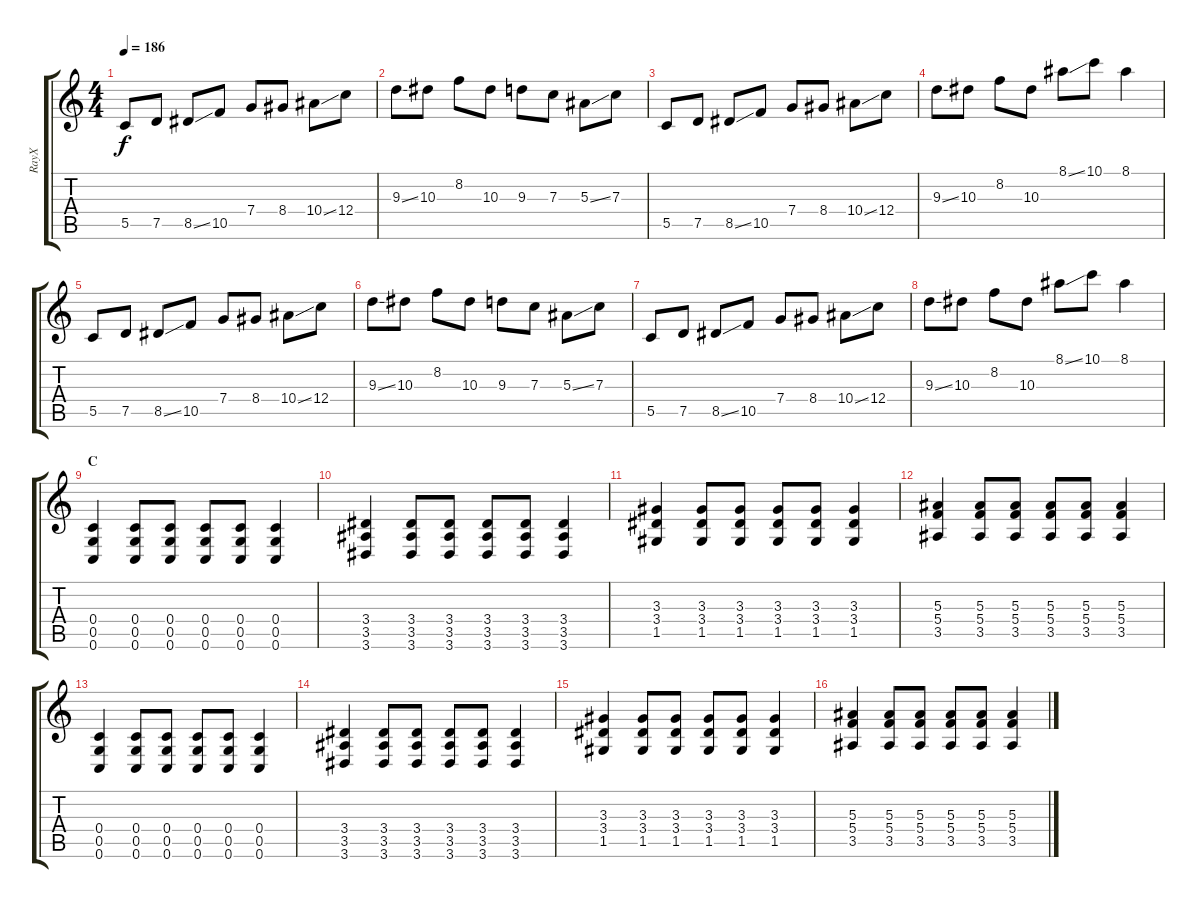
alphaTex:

\track ("RayX" "RayX") {instrument distortionguitar}
\staff {score tabs}
\tuning (D4 A3 F3 C3 G2 C2) {hide}
\ts (4 4)
\tempo 186
\clef g2
\ks c
5.5.8{dy f} 7.5.8 8.5{ss}.8 10.5.8 7.4.8 8.4.8 10.4{ss}.8 12.4.8 |
9.3{ss}.8 10.3.8 8.2.8 10.3.8 9.3.8 7.3.8 5.3{ss}.8 7.3.8 |
5.5.8 7.5.8 8.5{ss}.8 10.5.8 7.4.8 8.4.8 10.4{ss}.8 12.4.8 |
9.3{ss}.8 10.3.8 8.2.8 10.3.8 8.1{ss}.8 10.1.8 8.1.4 |
5.5.8 7.5.8 8.5{ss}.8 10.5.8 7.4.8 8.4.8 10.4{ss}.8 12.4.8 |
9.3{ss}.8 10.3.8 8.2.8 10.3.8 9.3.8 7.3.8 5.3{ss}.8 7.3.8 |
5.5.8 7.5.8 8.5{ss}.8 10.5.8 7.4.8 8.4.8 10.4{ss}.8 12.4.8 |
9.3{ss}.8 10.3.8 8.2.8 10.3.8 8.1{ss}.8 10.1.8 8.1.4 |
\section ("" "C")
(0.4 0.5 0.6).4 (0.4 0.5 0.6).8 (0.4 0.5 0.6).8 (0.4 0.5 0.6).8 (0.4 0.5 0.6).8 (0.4 0.5 0.6).4 |
(3.4 3.5 3.6).4 (3.4 3.5 3.6).8 (3.4 3.5 3.6).8 (3.4 3.5 3.6).8 (3.4 3.5 3.6).8 (3.4 3.5 3.6).4 |
(3.3 3.4 1.5).4 (3.3 3.4 1.5).8 (3.3 3.4 1.5).8 (3.3 3.4 1.5).8 (3.3 3.4 1.5).8 (3.3 3.4 1.5).4 |
(5.3 5.4 3.5).4 (5.3 5.4 3.5).8 (5.3 5.4 3.5).8 (5.3 5.4 3.5).8 (5.3 5.4 3.5).8 (5.3 5.4 3.5).4 |
(0.4 0.5 0.6).4 (0.4 0.5 0.6).8 (0.4 0.5 0.6).8 (0.4 0.5 0.6).8 (0.4 0.5 0.6).8 (0.4 0.5 0.6).4 |
(3.4 3.5 3.6).4 (3.4 3.5 3.6).8 (3.4 3.5 3.6).8 (3.4 3.5 3.6).8 (3.4 3.5 3.6).8 (3.4 3.5 3.6).4 |
(3.3 3.4 1.5).4 (3.3 3.4 1.5).8 (3.3 3.4 1.5).8 (3.3 3.4 1.5).8 (3.3 3.4 1.5).8 (3.3 3.4 1.5).4 |
(5.3 5.4 3.5).4 (5.3 5.4 3.5).8 (5.3 5.4 3.5).8 (5.3 5.4 3.5).8 (5.3 5.4 3.5).8 (5.3 5.4 3.5).4
